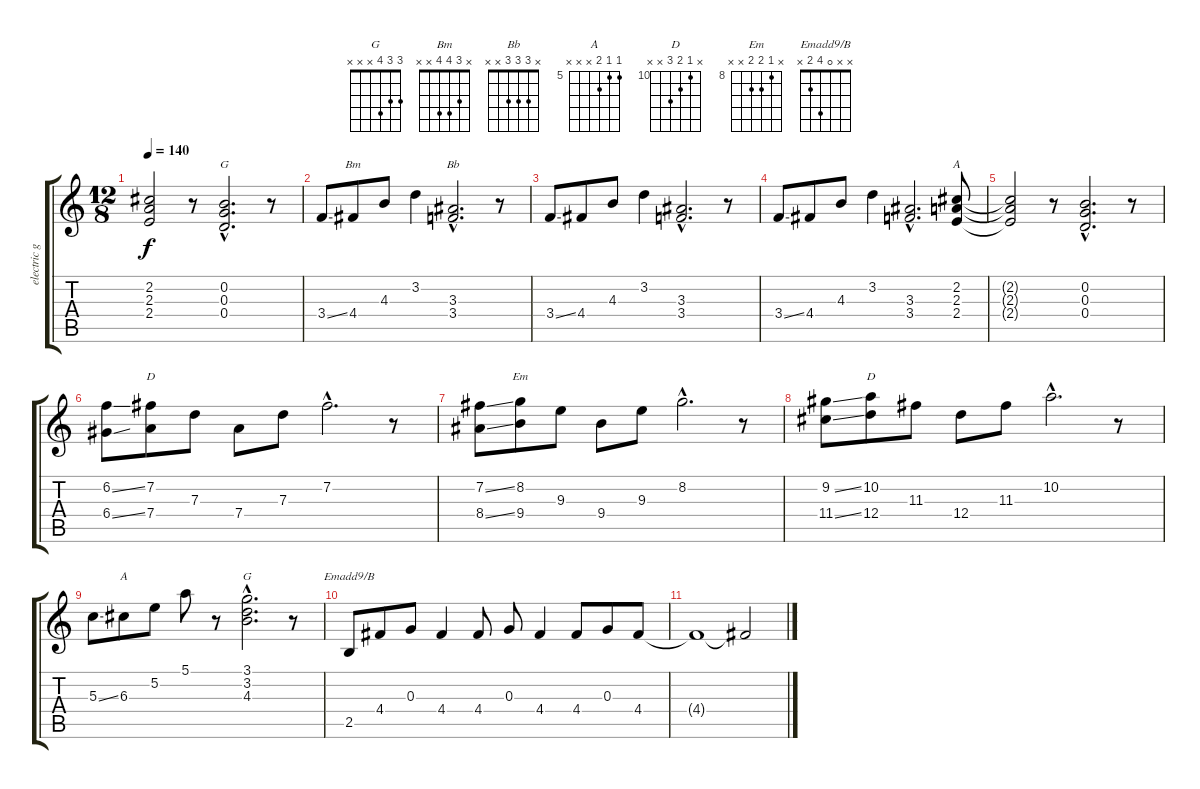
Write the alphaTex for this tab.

\track ("electric guitar 2" "electric g") {instrument electricguitarjazz}
\staff {score tabs}
\tuning (E4 B3 G3 D3 A2 E2) {hide}
\chord ("G" x 0 0 0 x x)
\chord ("Bm" x 3 4 4 x x)
\chord ("Bb" x 3 3 3 x x)
\chord ("A" x 2 2 2 x x)
\chord ("D" x 7 7 7 x x) {firstfret 7}
\chord ("Em" x 8 9 9 x x) {firstfret 8}
\chord ("D" x 10 11 12 x x) {firstfret 10}
\chord ("A" 5 5 6 x x x) {firstfret 5}
\chord ("G" 3 3 4 x x x)
\chord ("Emadd9/B" x x 0 4 2 x)
\ts (12 8)
\tempo 140
\clef g2
\ks c
(2.2{t} 2.3{t} 2.4{t}).2{dy f} r.8 (0.2{hac} 0.3{hac} 0.4{hac}).2{d ch "G"} r.8 |
3.4{ss}.8 4.4.8{ch "Bm"} 4.3.8 3.2.4 (3.3{hac} 3.4{hac}).2{d ch "Bb"} r.8 |
3.4{ss}.8 4.4.8 4.3.8 3.2.4 (3.3{hac} 3.4{hac}).2{d} r.8 |
3.4{ss}.8 4.4.8 4.3.8 3.2.4 (3.3{hac} 3.4{hac}).2{d} (2.2 2.3 2.4).8{ch "A"} |
(2.2{t} 2.3{t} 2.4{t}).2 r.8 (0.2{hac} 0.3{hac} 0.4{hac}).2{d} r.8 |
(6.2{ss} 6.4{ss}).8 (7.2 7.4).8{ch "D"} 7.3.8 7.4.8 7.3.8 7.2{hac}.2{d} r.8 |
(7.2{ss} 8.4{ss}).8 (8.2 9.4).8{ch "Em"} 9.3.8 9.4.8 9.3.8 8.2{hac}.2{d} r.8 |
(9.2{ss} 11.4{ss}).8 (10.2 12.4).8{ch "D"} 11.3.8 12.4.8 11.3.8 10.2{hac}.2{d} r.8 |
5.3{ss}.8 6.3.8{ch "A"} 5.2.8 5.1.8 r.8 (3.1{hac} 3.2{hac} 4.3{hac}).2{d ch "G"} r.8 |
2.5.8{ch "Emadd9/B"} 4.4.8 0.3.8 4.4.4 4.4.8 0.3.8 4.4.4 4.4.8 0.3.8 4.4.8 |
4.4{t}.1 4.4{t}.2
